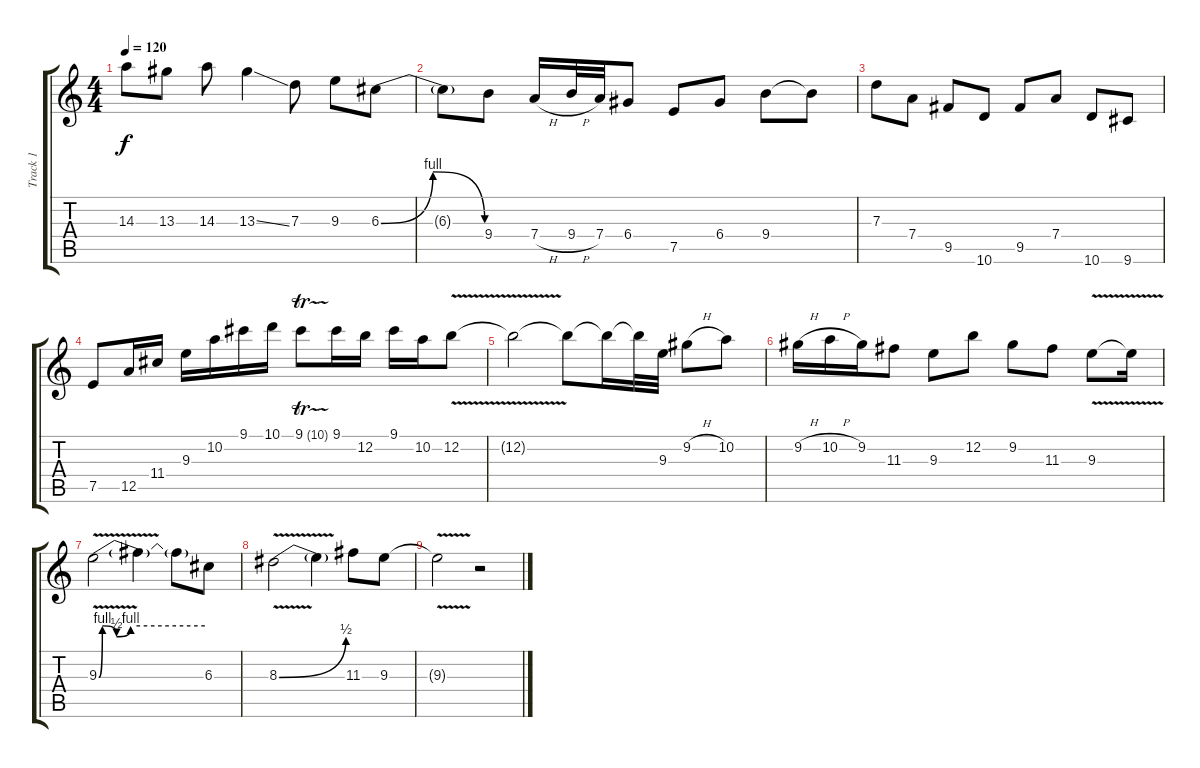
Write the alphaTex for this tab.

\track ("Track 1" "Track 1") {instrument overdrivenguitar}
\staff {score tabs}
\tuning (E4 B3 G3 D3 A2 E2) {hide}
\ts (4 4)
\tempo 120
\clef g2
\ks c
14.3.8{dy f} 13.3.8 14.3.8 13.3{ss}.4 7.3.8 9.3.8 6.3{be (bendrelease 0 0 30 4 30 4 60 0)}.8 |
6.3{t}.8 9.4.8 7.4{h}.16 9.4{h}.32 7.4.32 6.4.8 7.5.8 6.4.8 9.4.8 9.4{t}.8 |
7.3.8 7.4.8 9.5.8 10.6.8 9.5.8 7.4.8 10.6.8 9.6.8 |
7.5.8 12.5.16 11.4.16 9.3.16 10.2.16 9.1.16 10.1.16 9.1{tr (10 16)}.8 9.1.16 12.2.16 9.1.16 10.2.16 12.2{v}.8 |
12.2{t}.2 12.2{t}.8 12.2{t}.16 12.2{t}.32 9.3.32 9.2{h}.8 10.2.8 |
9.2{h}.16 10.2{h}.16 9.2.16 11.3.8 9.3.8 12.2.8 9.2.8 11.3.8 9.3{v}.8 9.3{t}.16 |
9.3{be (custom 0 0 2 4 10 2 18 4 60 4) v}.2 9.3{t}.4 9.3{t}.8 6.3.8 |
8.3{be (bend 0 0 60 2) v}.2 8.3{t}.4 11.3.8 9.3.8 |
9.3{v t}.2 r.2
